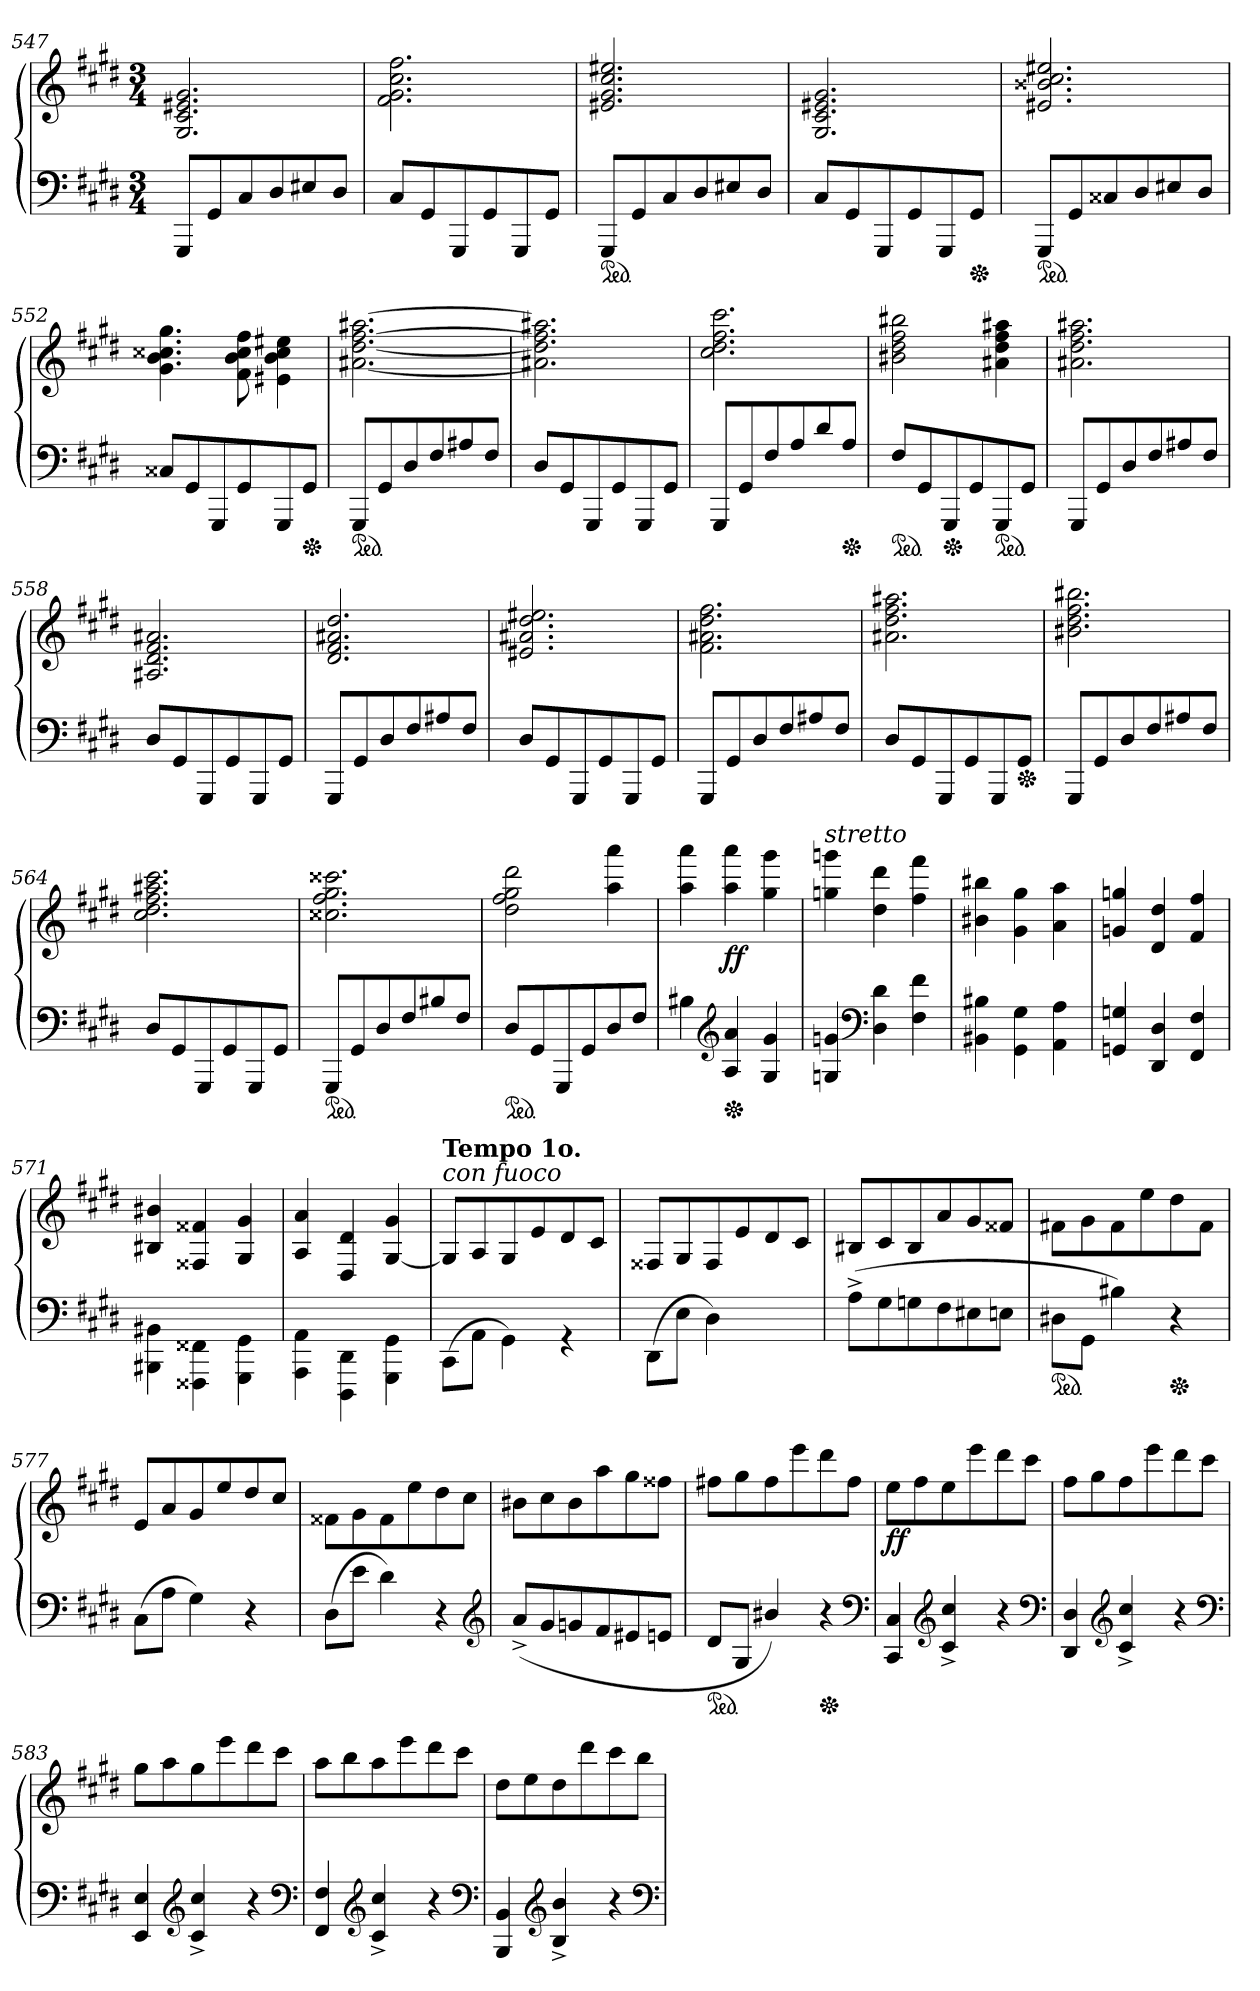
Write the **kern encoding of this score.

**kern	**kern	**dynam
*part1	*part1	*part1
*staff2	*staff1	*staff1/2
*clefF4	*clefG2	*
*k[f#c#g#d#]	*k[f#c#g#d#]	*
*M3/4	*M3/4	*
=547	=547	=547
8GGG#L	2.G# 2.c# 2.e#X 2.g#	.
8GG#	.	.
8C#	.	.
8D#	.	.
8E#X	.	.
8D#J	.	.
=548	=548	=548
8C#L	2.f# 2.g# 2.cc# 2.ff#	.
8GG#	.	.
8GGG#	.	.
8GG#	.	.
8GGG#	.	.
8GG#J	.	.
=549	=549	=549
*ped	*	*
8GGG#L	2.e#X 2.g# 2.cc# 2.ee#X	.
8GG#	.	.
8C#	.	.
8D#	.	.
8E#X	.	.
8D#J	.	.
=550	=550	=550
8C#L	2.G# 2.c# 2.e#X 2.g#	.
8GG#	.	.
8GGG#	.	.
8GG#	.	.
8GGG#	.	.
*Xped	*	*
8GG#J	.	.
=551	=551	=551
*ped	*	*
8GGG#L	2.e#X 2.b##X 2.cc# 2.ee#X	.
8GG#	.	.
8C##X	.	.
8D#	.	.
8E#X	.	.
8D#J	.	.
=552	=552	=552
8C##XL	4.g# 4.b 4.cc##X 4.gg#	.
8GG#	.	.
8GGG#	.	.
8GG#	8f# 8b 8cc## 8ff#	.
8GGG#	4e#X\ 4b\ 4cc##\ 4ee#X\	.
*Xped	*	*
8GG#J	.	.
=553	=553	=553
*ped	*	*
8GGG#L	[2.a#X [2.dd# [2.ff# [2.aa#X	.
8GG#	.	.
8D#	.	.
8F#	.	.
8A#X	.	.
8F#J	.	.
=554	=554	=554
8D#L	2.a#X] 2.dd#] 2.ff#] 2.aa#X]	.
8GG#	.	.
8GGG#	.	.
8GG#	.	.
8GGG#	.	.
8GG#J	.	.
=555	=555	=555
8GGG#/L	2.cc# 2.dd# 2.ff# 2.ccc#	.
8GG#	.	.
8F#	.	.
8A	.	.
8d#	.	.
*Xped	*	*
8AJ	.	.
=556	=556	=556
*ped	*	*
8F#L	2b#X 2dd# 2ff# 2bb#X	.
8GG#	.	.
*Xped	*	*
8GGG#	.	.
8GG#	.	.
*ped	*	*
8GGG#	4a#X 4dd# 4ff# 4aa#X	.
8GG#J	.	.
=557	=557	=557
8GGG#L	2.a#X 2.dd# 2.ff# 2.aa#X	.
8GG#	.	.
8D#	.	.
8F#	.	.
8A#X	.	.
8F#J	.	.
=558	=558	=558
8D#L	2.A#X 2.d# 2.f# 2.a#X	.
8GG#	.	.
8GGG#	.	.
8GG#	.	.
8GGG#	.	.
8GG#J	.	.
=559	=559	=559
8GGG#L	2.d# 2.f# 2.a#X 2.dd#	.
8GG#	.	.
8D#	.	.
8F#	.	.
8A#X	.	.
8F#J	.	.
=560	=560	=560
8D#L	2.e#X 2.a#X 2.dd# 2.ee#X	.
8GG#	.	.
8GGG#	.	.
8GG#	.	.
8GGG#	.	.
8GG#J	.	.
=561	=561	=561
8GGG#L	2.f# 2.a#X 2.dd# 2.ff#	.
8GG#	.	.
8D#	.	.
8F#	.	.
8A#X	.	.
8F#J	.	.
=562	=562	=562
8D#L	2.a#X 2.dd# 2.ff# 2.aa#X	.
8GG#	.	.
8GGG#	.	.
8GG#	.	.
8GGG#	.	.
*Xped	*	*
8GG#J	.	.
=563	=563	=563
8GGG#L	2.b#X 2.dd# 2.ff# 2.bb#X	.
8GG#	.	.
8D#	.	.
8F#	.	.
8A#X	.	.
8F#J	.	.
=564	=564	=564
8D#L	2.cc# 2.dd# 2.ff# 2.aa#X 2.ccc#	.
8GG#	.	.
8GGG#	.	.
8GG#	.	.
8GGG#	.	.
8GG#J	.	.
=565	=565	=565
*ped	*	*
8GGG#L	2.cc##X 2.ff# 2.gg# 2.ccc##X	.
8GG#	.	.
8D#	.	.
8F#	.	.
8B#X	.	.
8F#J	.	.
=566	=566	=566
*ped	*	*
8D#L	2dd# 2ff# 2gg# 2ddd#	.
8GG#	.	.
8GGG#	.	.
8GG#	.	.
8D#	4aa 4aaa	.
8F#J	.	.
=567	=567	=567
4B#X	4aa 4aaa	.
*clefG2	*	*
!	!	!LO:DY:b
*Xped	*	*
4A 4a	4aa 4aaa	ff
4G# 4g#	4gg# 4ggg#	.
=568	=568	=568
!	!LO:TX:a:i:t=stretto	!
4Gn 4gn	4ggn 4gggn	.
*clefF4	*	*
4D# 4d#	4dd# 4ddd#	.
4F# 4f#	4ff# 4fff#	.
=569	=569	=569
4BB#X 4B#X	4b#X 4bb#X	.
4GG#\ 4G#\	4g# 4gg#	.
4AA 4A	4a 4aa	.
=570	=570	=570
4GGn 4Gn	4gn/ 4ggn/	.
4DD# 4D#	4d# 4dd#	.
4FF# 4F#	4f#/ 4ff#/	.
=571	=571	=571
4BBB#X\ 4BB#X\	4B#X 4b#X	.
4FFF##X\ 4FF##X\	4F##X 4f##X	.
4GGG#\ 4GG#\	4G#/ 4g#/	.
=572	=572	=572
4AAA\ 4AA\	4A/ 4a/	.
4DDD#\ 4DD#\	4D#/ 4d#/	.
4GGG#\ 4GG#\	[4G#/ 4g#/	.
=573	=573	=573
!	!LO:TX:a:i:t=con fuoco	!
!	!LO:TX:a:B:t=Tempo 1o.	!
(<8CC#\L	8G#/L]	.
8AAJ	8A/	.
4GG#\)	8G#/	.
.	8e	.
4rGG	8d#	.
.	8c#J	.
=574	=574	=574
(<8DD#\L	8F##XL	.
8E\J	8G#/	.
4D#\)	8F##/	.
.	8e	.
4ryy	8d#	.
.	8c#J	.
=575	=575	=575
(>8A^<L	8B#XL	.
8G#	8c#	.
8Gn	8B#	.
8F#	8a	.
8E#X	8g#	.
8EnJ	8f##XJ	.
=576	=576	=576
*ped	*	*
8D#X\L	8f#XL	.
8GG#J	8g#	.
4B#X)	8f#	.
.	8ee	.
*Xped	*	*
4r	8dd#	.
.	8f#J	.
=577	=577	=577
(>8C#L	8eL	.
8AJ	8a	.
4G#)	8g#	.
.	8ee	.
4r	8dd#	.
.	8cc#J	.
=578	=578	=578
(>8D#L	8f##X\L	.
8eJ	8g#	.
4d#)	8f##	.
.	8ee	.
4r	8dd#	.
.	8cc#J	.
*clefG2	*	*
=579	=579	=579
(<8a^>L	8b#XL	.
8g#	8cc#	.
8gn	8b#	.
8f#	8aa	.
8e#X	8gg#	.
8enJ	8ff##XJ	.
=580	=580	=580
*ped	*	*
8d#L	8ff#XL	.
8G#J	8gg#	.
4b#X/)	8ff#	.
.	8eee	.
*Xped	*	*
4r	8ddd#	.
.	8ff#J	.
*clefF4	*	*
=581	=581	=581
!	!	!LO:DY:b
4CC# 4C#	8eeL	ff
.	8ff#	.
*clefG2	*	*
4c#^< 4cc#^<	8ee	.
.	8eee	.
4r	8ddd#	.
.	8ccc#J	.
*clefF4	*	*
=582	=582	=582
4DD# 4D#	8ff#L	.
.	8gg#	.
*clefG2	*	*
4c#^< 4cc#^<	8ff#	.
.	8eee	.
4r	8ddd#	.
.	8ccc#J	.
*clefF4	*	*
=583	=583	=583
4EE 4E	8gg#L	.
.	8aa	.
*clefG2	*	*
4c#^< 4cc#^<	8gg#	.
.	8eee	.
4r	8ddd#	.
.	8ccc#J	.
*clefF4	*	*
=584	=584	=584
4FF# 4F#	8aaL	.
.	8bb	.
*clefG2	*	*
4c#^< 4cc#^<	8aa	.
.	8eee	.
4r	8ddd#	.
.	8ccc#J	.
*clefF4	*	*
=585	=585	=585
4BBB 4BB	8dd#L	.
.	8ee	.
*clefG2	*	*
4B^< 4b^<	8dd#	.
.	8ddd#	.
4r	8ccc#	.
.	8bbJ	.
*clefF4	*	*
=	=	=
*-	*-	*-
